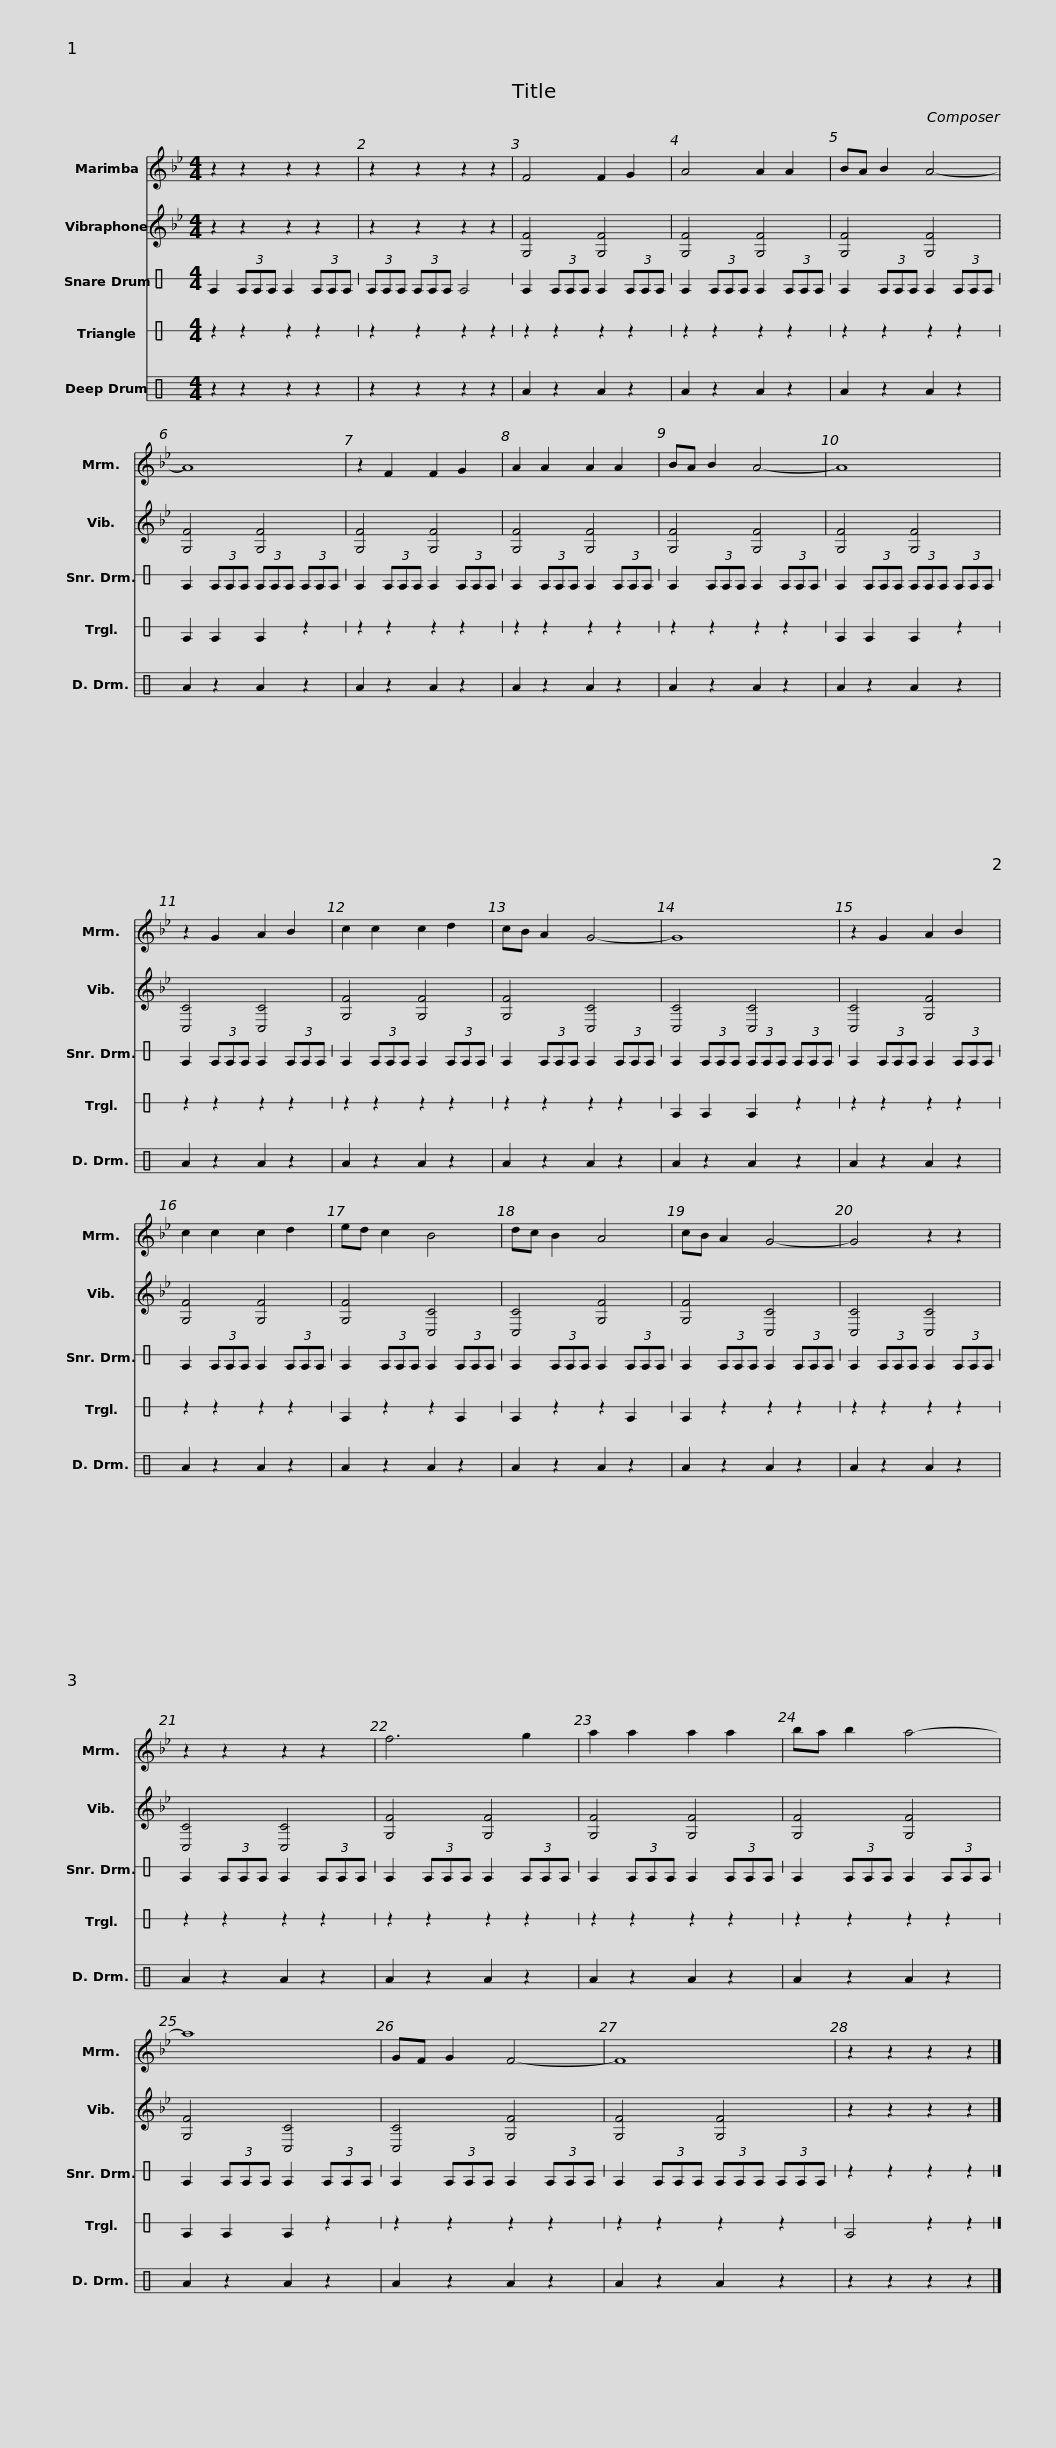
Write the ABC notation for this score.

X:1
%%score 1 2 3 4 5
L:1/8
M:4/4
I:linebreak $
K:Bb
V:1 treble
V:2 treble
V:3 perc stafflines=1
K:none
V:4 perc stafflines=1
K:none
V:5 perc
K:none
V:1
 z2 z2 z2 z2 | z2 z2 z2 z2 | F4 F2 G2 | A4 A2 A2 |$ BA B2 A4- | %5
 A8 | z2 F2 F2 G2 | A2 A2 A2 A2 |$ BA B2 A4- | A8 | %10
 z2 G2 A2 B2 | c2 c2 c2 d2 |$ cB A2 G4- | G8 | z2 G2 A2 B2 | %15
 c2 c2 c2 d2 |$ ed c2 B4 | dc B2 A4 | cB A2 G4- | G4 z2 z2 |$ %20
 z2 z2 z2 z2 | f6 g2 | a2 a2 a2 a2 | ba b2 a4- |$ a8 | %25
 GF G2 F4- | F8 | z2 z2 z2 z2 |] %28
V:2
 z2 z2 z2 z2 | z2 z2 z2 z2 | [G,F]4 [G,F]4 | [G,F]4 [G,F]4 |$ [G,F]4 [G,F]4 | %5
 [G,F]4 [G,F]4 | [G,F]4 [G,F]4 | [G,F]4 [G,F]4 |$ [G,F]4 [G,F]4 | [G,F]4 [G,F]4 | %10
 [C,C]4 [C,C]4 | [G,F]4 [G,F]4 |$ [G,F]4 [C,C]4 | [C,C]4 [C,C]4 | [C,C]4 [G,F]4 | %15
 [G,F]4 [G,F]4 |$ [G,F]4 [C,C]4 | [C,C]4 [G,F]4 | [G,F]4 [C,C]4 | [C,C]4 [C,C]4 |$ %20
 [C,C]4 [C,C]4 | [G,F]4 [G,F]4 | [G,F]4 [G,F]4 | [G,F]4 [G,F]4 |$ [G,F]4 [C,C]4 | %25
 [C,C]4 [G,F]4 | [G,F]4 [G,F]4 | z2 z2 z2 z2 |] %28
V:3
[K:C] E2 (3EEE E2 (3EEE | (3EEE (3EEE E4 | E2 (3EEE E2 (3EEE | E2 (3EEE E2 (3EEE |$ E2 (3EEE E2 (3EEE | %5
 E2 (3EEE (3EEE (3EEE | E2 (3EEE E2 (3EEE | E2 (3EEE E2 (3EEE |$ E2 (3EEE E2 (3EEE | E2 (3EEE (3EEE (3EEE | %10
 E2 (3EEE E2 (3EEE | E2 (3EEE E2 (3EEE |$ E2 (3EEE E2 (3EEE | E2 (3EEE (3EEE (3EEE | E2 (3EEE E2 (3EEE | %15
 E2 (3EEE E2 (3EEE |$ E2 (3EEE E2 (3EEE | E2 (3EEE E2 (3EEE | E2 (3EEE E2 (3EEE | E2 (3EEE E2 (3EEE |$ %20
 E2 (3EEE E2 (3EEE | E2 (3EEE E2 (3EEE | E2 (3EEE E2 (3EEE | E2 (3EEE E2 (3EEE |$ E2 (3EEE E2 (3EEE | %25
 E2 (3EEE E2 (3EEE | E2 (3EEE (3EEE (3EEE | z2 z2 z2 z2 |] %28
V:4
[K:C] z2 z2 z2 z2 | z2 z2 z2 z2 | z2 z2 z2 z2 | z2 z2 z2 z2 |$ z2 z2 z2 z2 | %5
 E2 E2 E2 z2 | z2 z2 z2 z2 | z2 z2 z2 z2 |$ z2 z2 z2 z2 | E2 E2 E2 z2 | %10
 z2 z2 z2 z2 | z2 z2 z2 z2 |$ z2 z2 z2 z2 | E2 E2 E2 z2 | z2 z2 z2 z2 | %15
 z2 z2 z2 z2 |$ E2 z2 z2 E2 | E2 z2 z2 E2 | E2 z2 z2 z2 | z2 z2 z2 z2 |$ %20
 z2 z2 z2 z2 | z2 z2 z2 z2 | z2 z2 z2 z2 | z2 z2 z2 z2 |$ E2 E2 E2 z2 | %25
 z2 z2 z2 z2 | z2 z2 z2 z2 | E4 z2 z2 |] %28
V:5
[K:C] z2 z2 z2 z2 | z2 z2 z2 z2 | A2 z2 A2 z2 | A2 z2 A2 z2 |$ A2 z2 A2 z2 | %5
 A2 z2 A2 z2 | A2 z2 A2 z2 | A2 z2 A2 z2 |$ A2 z2 A2 z2 | A2 z2 A2 z2 | %10
 A2 z2 A2 z2 | A2 z2 A2 z2 |$ A2 z2 A2 z2 | A2 z2 A2 z2 | A2 z2 A2 z2 | %15
 A2 z2 A2 z2 |$ A2 z2 A2 z2 | A2 z2 A2 z2 | A2 z2 A2 z2 | A2 z2 A2 z2 |$ %20
 A2 z2 A2 z2 | A2 z2 A2 z2 | A2 z2 A2 z2 | A2 z2 A2 z2 |$ A2 z2 A2 z2 | %25
 A2 z2 A2 z2 | A2 z2 A2 z2 | z2 z2 z2 z2 |] %28
